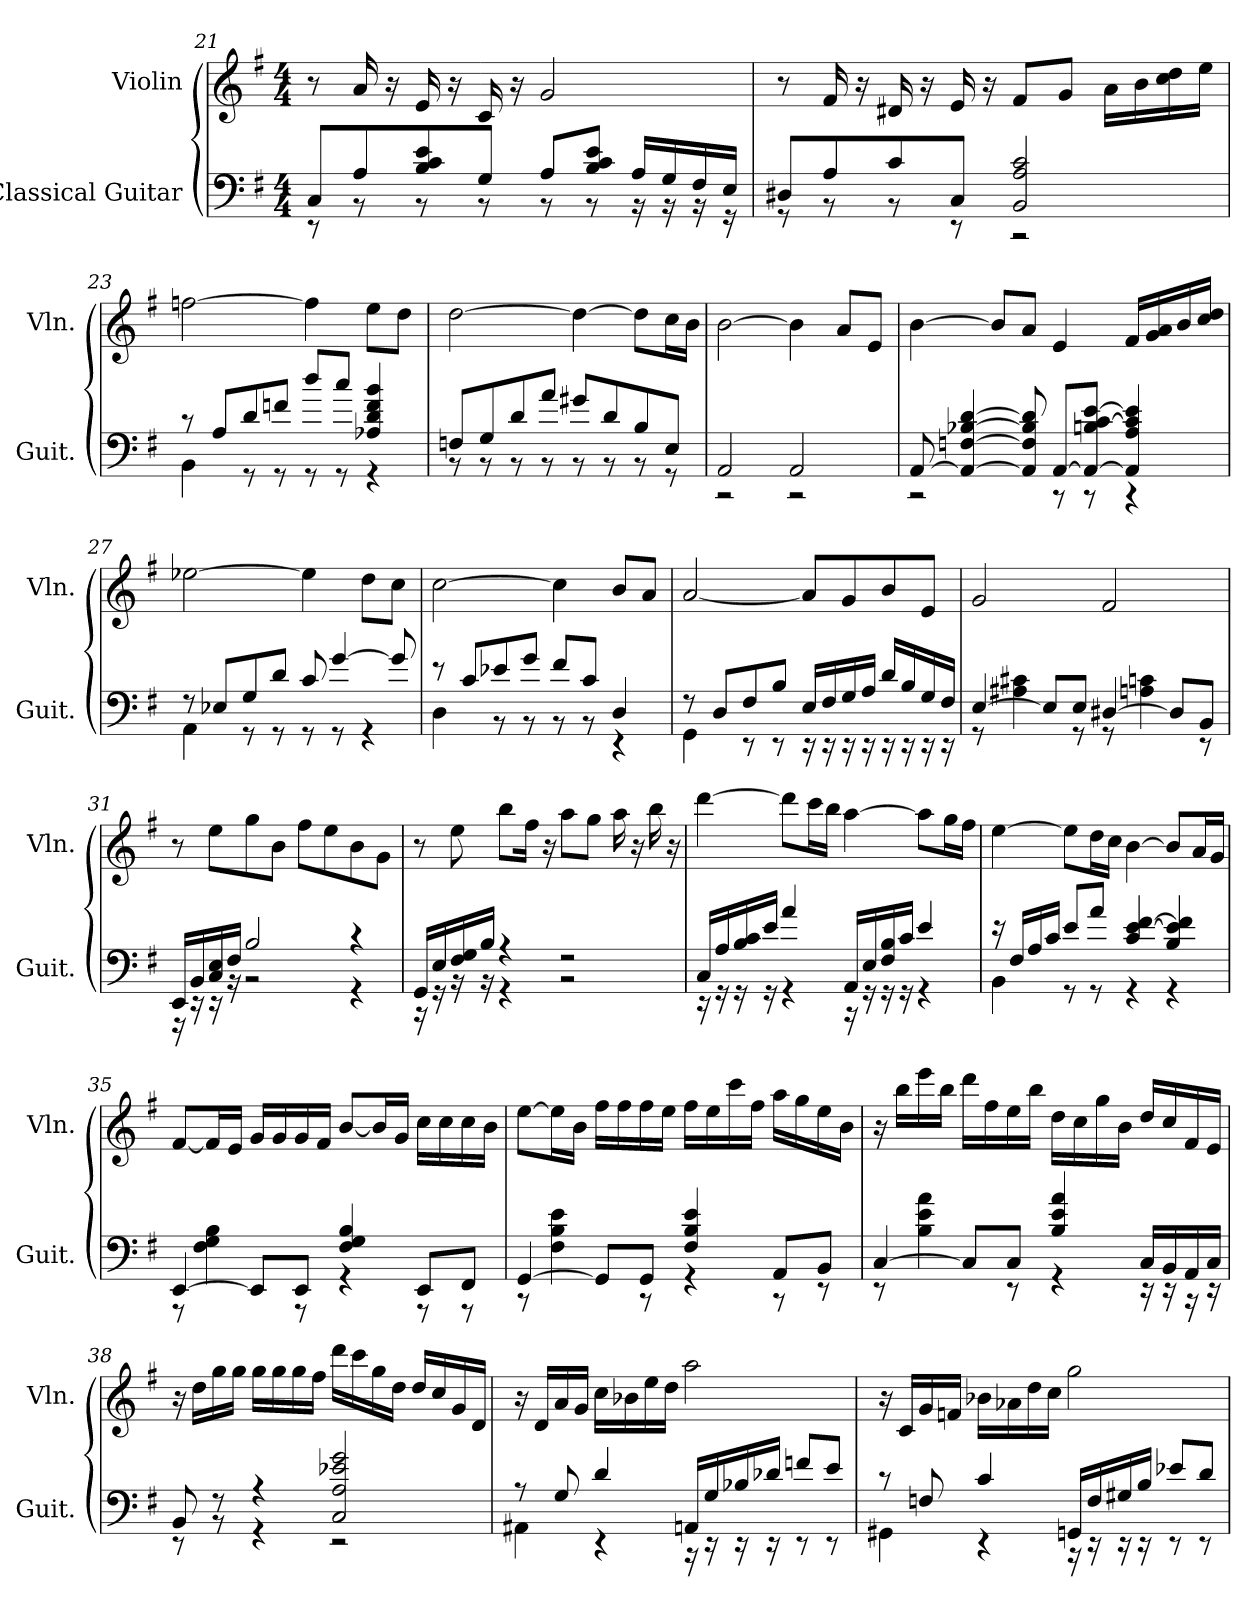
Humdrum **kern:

**kern	**kern
*part2	*part1
*staff2	*staff1
*I"Classical Guitar	*I"Violin
*I'Guit.	*I'Vln.
*clefF4	*clefG2
*k[f#]	*k[f#]
*M4/4	*M4/4
=21	=21
*^	*
8C/L	8r	8r
8A/	8r	16a/
.	.	16r
8B/ 8c/ 8e/	8r	16e/
.	.	16r
8G/J	8r	16c/
.	.	16r
8A/L	8r	2g/
8B/ 8c/ 8e/J	8r	.
16A/LL	16r	.
16G/	16r	.
16F#/	16r	.
16E/JJ	16r	.
!!LO:LB:g=z
=22	=22	=22
8D#X/L	8r	8r
8A/	8r	16f#/
.	.	16r
8c/	8r	16d#X/
.	.	16r
8C/J	8r	16e/
.	.	16r
2BB/ 2A/ 2c/	2r	8f#/L
.	.	8g/J
.	.	16a\LL
.	.	16b\
.	.	16cc\ 16dd\
.	.	16ee\JJ
=23	=23	=23
8r	4BB\	[2ffn\
8A/L	.	.
8d/	8r	.
8fn/J	8r	.
8dd/L	8r	4ff\]
8cc/J	8r	.
4A-X/ 4d/ 4f/ 4b/	4r	8ee\L
.	.	8dd\J
=24	=24	=24
8Fn/L	8r	[2dd\
8G/	8r	.
8d/	8r	.
8a/J	8r	.
8g#X/L	8r	4dd\_
8d/	8r	.
8B/	8r	8dd\L]
8E/J	8r	16cc\L
.	.	16b\JJ
!!LO:LB:g=z
=25	=25	=25
2AA/	2r	[2b\
2AA/	2r	4b\]
.	.	8a/L
.	.	8e/J
=26	=26	=26
[8AA/	2r	[4b\
4AA/_ [4Fn/ [4B-X/ [4d/	.	.
.	.	8b/L]
8AA/] 8F/] 8B-/] 8d/]	.	8a/J
[8AA/L	8r	4e/
8AA/_ 8Bn/ [8c/ [8e/J	8r	.
4AA/] 4A/ 4c/] 4e/]	4r	16f#/LL
.	.	16g/ 16a/
.	.	16b/
.	.	16cc/ 16dd/JJ
=27	=27	=27
8r	4AA\	[2ee-X\
8E-X/L	.	.
8G/	8r	.
8d/J	8r	.
8c/	8r	4ee-\]
[4g/	8r	.
.	4r	8dd\L
8g/]	.	8cc\J
=28	=28	=28
8r	4D\	[2cc\
8c/L	.	.
8e-X/	8r	.
8g/J	8r	.
8f#/L	8r	4cc\]
8c/J	8r	.
4D/	4r	8b/L
.	.	8a/J
!!LO:LB:g=z
=29	=29	=29
8r	4GG\	[2a/
8D/L	.	.
8F#/	8r	.
8B/J	8r	.
16E/LL	16r	8a/L]
16F#/	16r	.
16G/	16r	8g/
16A/JJ	16r	.
16d/LL	16r	8b/
16B/	16r	.
16G/	16r	8e/J
16F#/JJ	16r	.
=30	=30	=30
[4E/	8r	2g/
.	4A#X\ 4c#X\	.
8E/L]	.	.
8E/J	8r	.
*	*	*MM86
[4D#X/	8r	2f#/
.	4An\ 4cn\	.
8D#/L]	.	.
8BB/J	8r	.
=31	=31	=31
16EE/LL	16r	8r
16BB/	16r	.
16C/ 16E/	16r	8ee\L
16F#/JJ	16r	.
2B/	2r	8gg\
.	.	8b\J
*	*	*MM103
.	.	8ff#\L
.	.	8ee\
4r	4r	8b\
.	.	8g\J
!!LO:LB:g=z
=32	=32	=32
16GG/LL	16r	8r
16E/	16r	.
16F#/ 16G/	16r	8ee\
16B/JJ	16r	.
4r	4r	8bb\L
.	.	16ff#\Jk
.	.	16r
2r	2r	8aa\L
.	.	8gg\J
.	.	16aa\
*	*	*MM108
.	.	16r
.	.	16bb\
.	.	16r
=33	=33	=33
16C/LL	16r	[4ddd\
16A/	16r	.
16B/ 16c/	16r	.
16e/JJ	16r	.
4a/	4r	8ddd\L]
.	.	16ccc\L
.	.	16bb\JJ
16AA/LL	16r	[4aa\
16E/	16r	.
16F#/ 16B/	16r	.
16c/JJ	16r	.
4e/	4r	8aa\L]
*	*	*MM112
.	.	16gg\L
.	.	16ff#\JJ
=34	=34	=34
16r	4BB\	[4ee\
16F#/LL	.	.
16A/	.	.
16c/JJ	.	.
8e/L	8r	8ee\L]
8a/J	8r	16dd\L
.	.	16cc\JJ
4c/ [4e/ [4f#/	4r	[4b\
4B/ 4e/] 4f#/]	4r	8b/L]
.	.	16a/L
*	*	*MM116
.	.	16g/JJ
!!LO:LB:g=z
=35	=35	=35
[4EE/	8r	[8f#/L
.	4F#\ 4G\ 4B\	16f#/L]
*	*	*MM117
.	.	16e/JJ
8EE/L]	.	16g/LL
.	.	16g/
8EE/J	8r	16g/
.	.	16f#/JJ
4F#/ 4G/ 4B/	4r	[8b/L
.	.	16b/L]
.	.	16g/JJ
8EE/L	8r	16cc\LL
.	.	16cc\
8FF#/J	8r	16cc\
.	.	16b\JJ
=36	=36	=36
[4GG/	8r	[8ee\L
.	4F#\ 4B\ 4e\	16ee\L]
.	.	16b\JJ
8GG/L]	.	16ff#\LL
.	.	16ff#\
8GG/J	8r	16ff#\
.	.	16ee\JJ
4F#/ 4B/ 4e/	4r	16ff#\LL
.	.	16ee\
.	.	16ccc\
.	.	16ff#\JJ
8AA/L	8r	16aa\LL
.	.	16gg\
8BB/J	8r	16ee\
.	.	16b\JJ
!!LO:PB:g=z
=37	=37	=37
[4C/	8r	16r
.	.	16bb\LL
.	4B\ 4e\ 4a\	16eee\
.	.	16bb\JJ
8C/L]	.	16ddd\LL
.	.	16ff#\
8C/J	8r	16ee\
.	.	16bb\JJ
4B/ 4e/ 4a/	4r	16dd\LL
.	.	16cc\
.	.	16gg\
.	.	16b\JJ
16C/LL	16r	16dd/LL
16BB/	16r	16cc/
16AA/	16r	16f#/
16C/JJ	16r	16e/JJ
=38	=38	=38
8BB/	8r	16r
.	.	16dd\LL
8r	8r	16gg\
.	.	16gg\JJ
4r	4r	16gg\LL
.	.	16gg\
.	.	16gg\
.	.	16ff#\JJ
2C/ 2A/ 2e-X/ 2g/	2r	16ddd\LL
.	.	16ccc\
.	.	16gg\
.	.	16dd\JJ
.	.	16dd/LL
.	.	16cc/
.	.	16g/
.	.	16d/JJ
!!LO:LB:g=z
=39	=39	=39
8r	4AA#X\	16r
.	.	16d/LL
8G/	.	16a/
.	.	16g/JJ
4d/	4r	16cc\LL
.	.	16b-X\
.	.	16ee\
.	.	16dd\JJ
16AAn/LL	16r	2aa\
16G/	16r	.
16B-X/	16r	.
16d-X/JJ	16r	.
8fn/L	8r	.
8e/J	8r	.
=40	=40	=40
8r	4GG#X\	16r
*	*	*MM103
.	.	16c/LL
8Fn/	.	16g/
.	.	16fn/JJ
4c/	4r	16b-X\LL
.	.	16a-X\
.	.	16dd\
.	.	16cc\JJ
16GGn/LL	16r	2gg\
16F/	16r	.
16G#X/	16r	.
16B/JJ	16r	.
8e-X/L	8r	.
8d/J	8r	.
*v	*v	*
=	=
*-	*-
